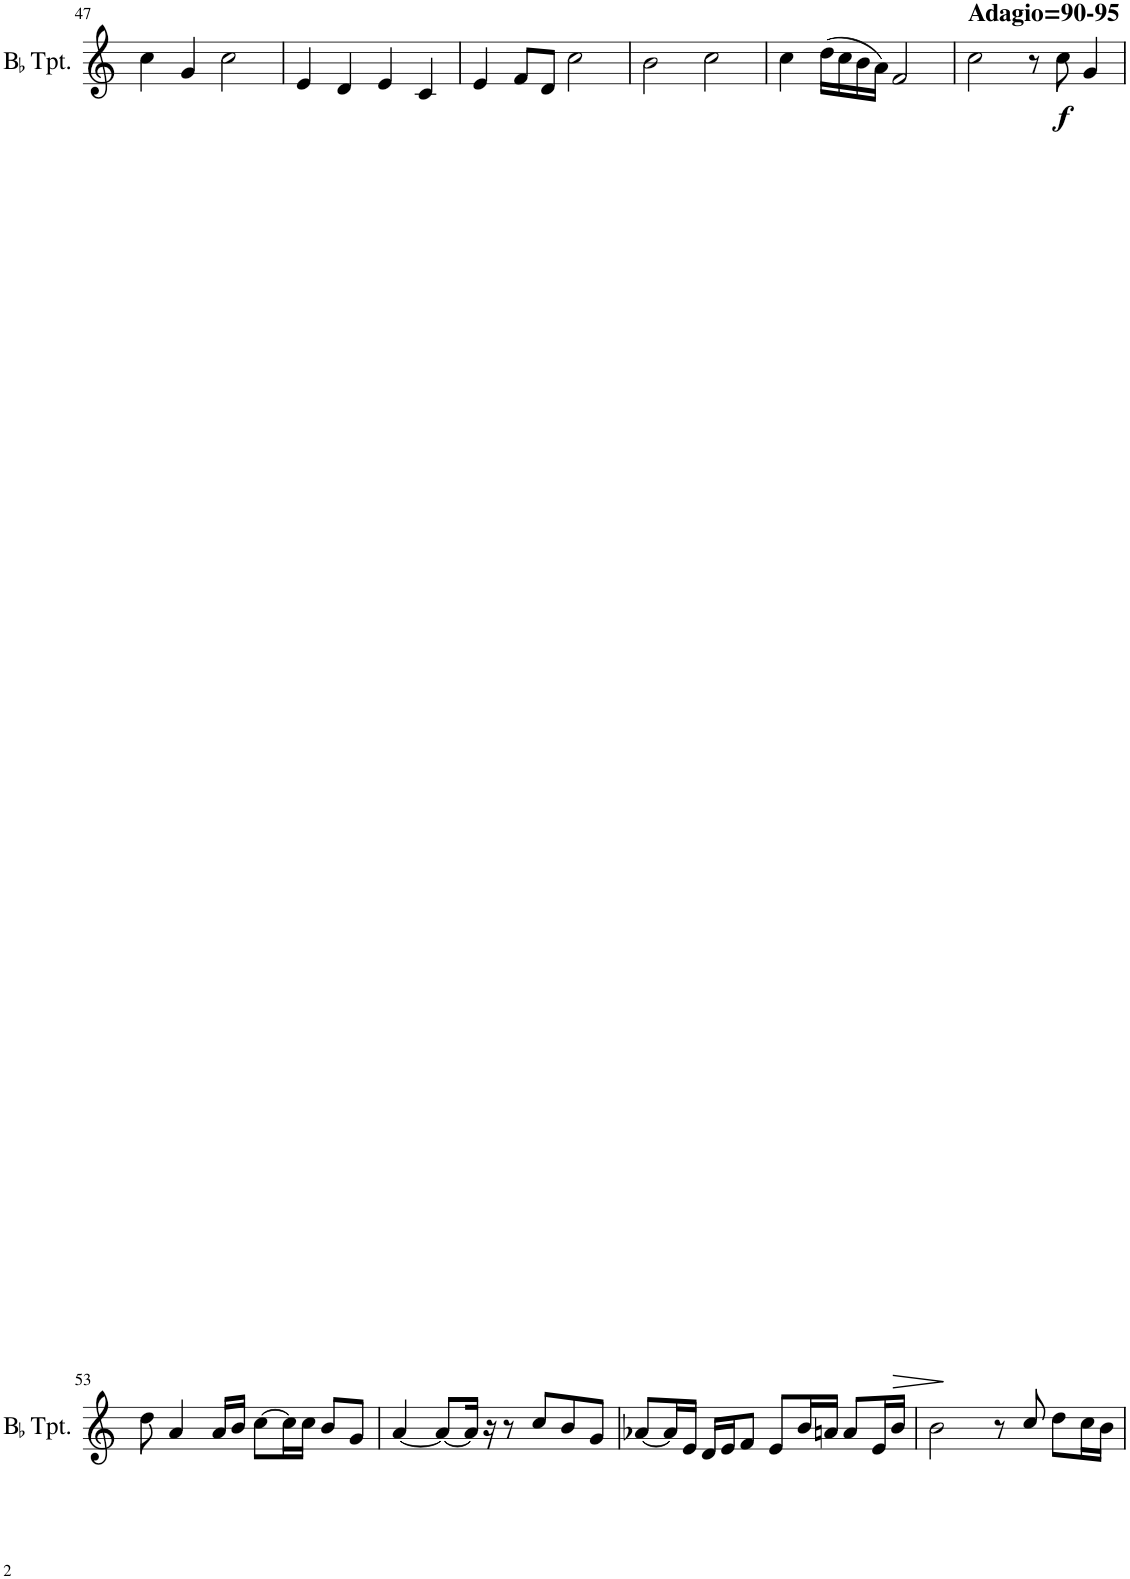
**kern	**dynam
*part1	*part1
*staff1	*staff1
*I"BaccidentalFlat Trumpet	*
*I'BaccidentalFlat Tpt.	*
!!LO:PB:g=z
*clefG2	*
*Trd1c2	*
*k[]	*
*M4/4	*
=47	=47
4cc\	.
4g/	.
2cc\	.
=48	=48
4e/	.
4d/	.
4e/	.
4c/	.
=49	=49
4e/	.
8f/L	.
8d/J	.
2cc\	.
=50	=50
2b\	.
2cc\	.
=51	=51
4cc\	.
(16dd\LL	.
16cc\	.
16b\	.
16a\JJ)	.
!	!LO:HP:b
2f/	>
.	]
=52	=52
!LO:TX:a:B:t=Adagio=90-95	!
2cc\	.
8r	.
!	!LO:DY:b
8cc\	f
4g/	.
!!LO:LB:g=z
=53	=53
8dd\	.
4a/	.
16a/LL	.
16b/JJ	.
[8cc\L	.
16cc\L]	.
16cc\JJ	.
8b/L	.
8g/J	.
=54	=54
[4a/	.
8a/L_	.
16a/Jk]	.
16r	.
8r	.
8cc/L	.
8b/	.
8g/J	.
=55	=55
[8a-X/L	.
16a-/L]	.
16e/JJ	.
16d/LL	.
16e/J	.
8f/J	.
8e/L	.
16b/L	.
16an/JJ	.
8a/L	.
16e/L	.
16b/JJ	.
=56	=56
2b\	.
8r	.
8cc/	.
8dd\L	.
16cc\L	.
16b\JJ	.
=	=
*-	*-
